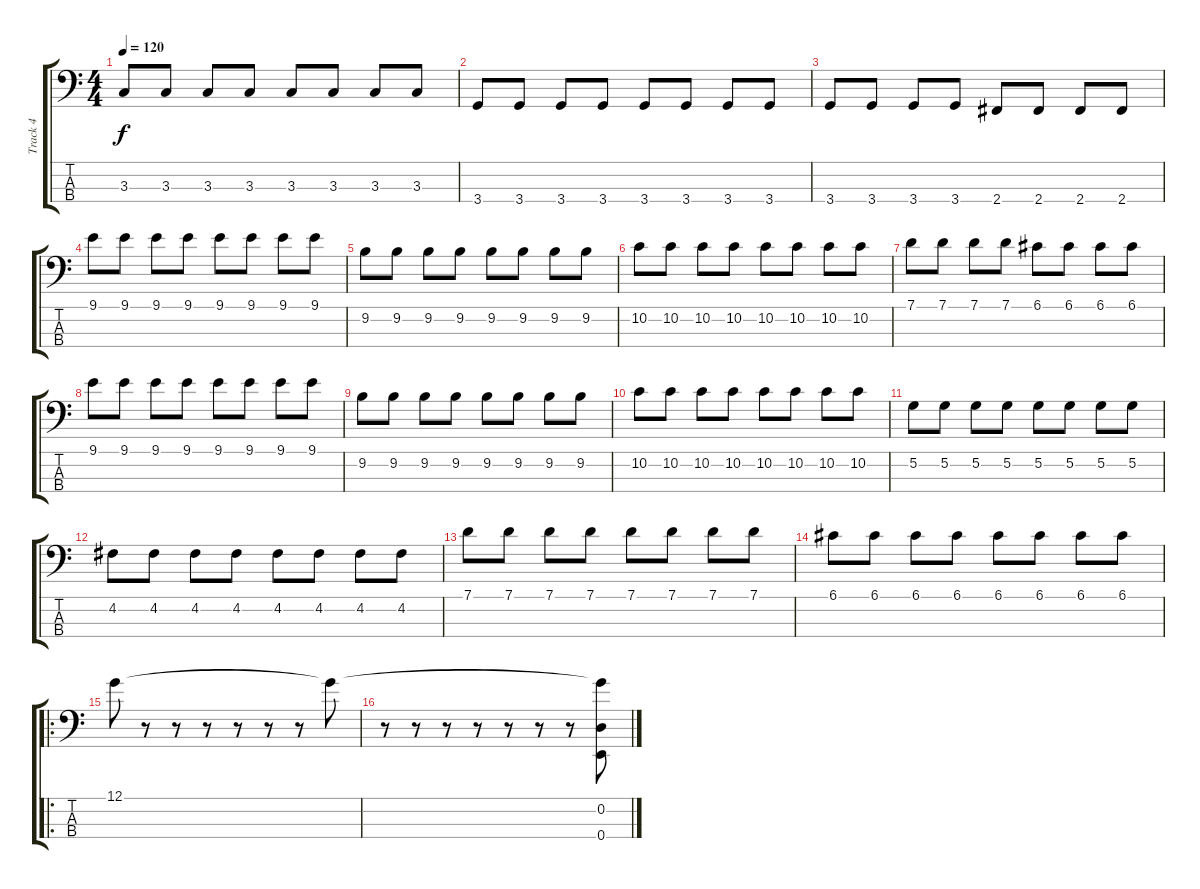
\track ("Track 4" "Track 4") {instrument electricbassfinger}
\staff {score tabs}
\tuning (G2 D2 A1 E1) {hide}
\ts (4 4)
\tempo 120
\clef f4
\ks c
3.3.8{dy f} 3.3.8 3.3.8 3.3.8 3.3.8 3.3.8 3.3.8 3.3.8 |
3.4.8 3.4.8 3.4.8 3.4.8 3.4.8 3.4.8 3.4.8 3.4.8 |
3.4.8 3.4.8 3.4.8 3.4.8 2.4.8 2.4.8 2.4.8 2.4.8 |
9.1.8 9.1.8 9.1.8 9.1.8 9.1.8 9.1.8 9.1.8 9.1.8 |
9.2.8 9.2.8 9.2.8 9.2.8 9.2.8 9.2.8 9.2.8 9.2.8 |
10.2.8 10.2.8 10.2.8 10.2.8 10.2.8 10.2.8 10.2.8 10.2.8 |
7.1.8 7.1.8 7.1.8 7.1.8 6.1.8 6.1.8 6.1.8 6.1.8 |
9.1.8 9.1.8 9.1.8 9.1.8 9.1.8 9.1.8 9.1.8 9.1.8 |
9.2.8 9.2.8 9.2.8 9.2.8 9.2.8 9.2.8 9.2.8 9.2.8 |
10.2.8 10.2.8 10.2.8 10.2.8 10.2.8 10.2.8 10.2.8 10.2.8 |
5.2.8 5.2.8 5.2.8 5.2.8 5.2.8 5.2.8 5.2.8 5.2.8 |
4.2.8 4.2.8 4.2.8 4.2.8 4.2.8 4.2.8 4.2.8 4.2.8 |
7.1.8 7.1.8 7.1.8 7.1.8 7.1.8 7.1.8 7.1.8 7.1.8 |
6.1.8 6.1.8 6.1.8 6.1.8 6.1.8 6.1.8 6.1.8 6.1.8 |
\ro
12.1.8 r.8 r.8 r.8 r.8 r.8 r.8 12.1{t}.8 |
r.8 r.8 r.8 r.8 r.8 r.8 r.8 (12.1{t} 0.2 0.4).8
